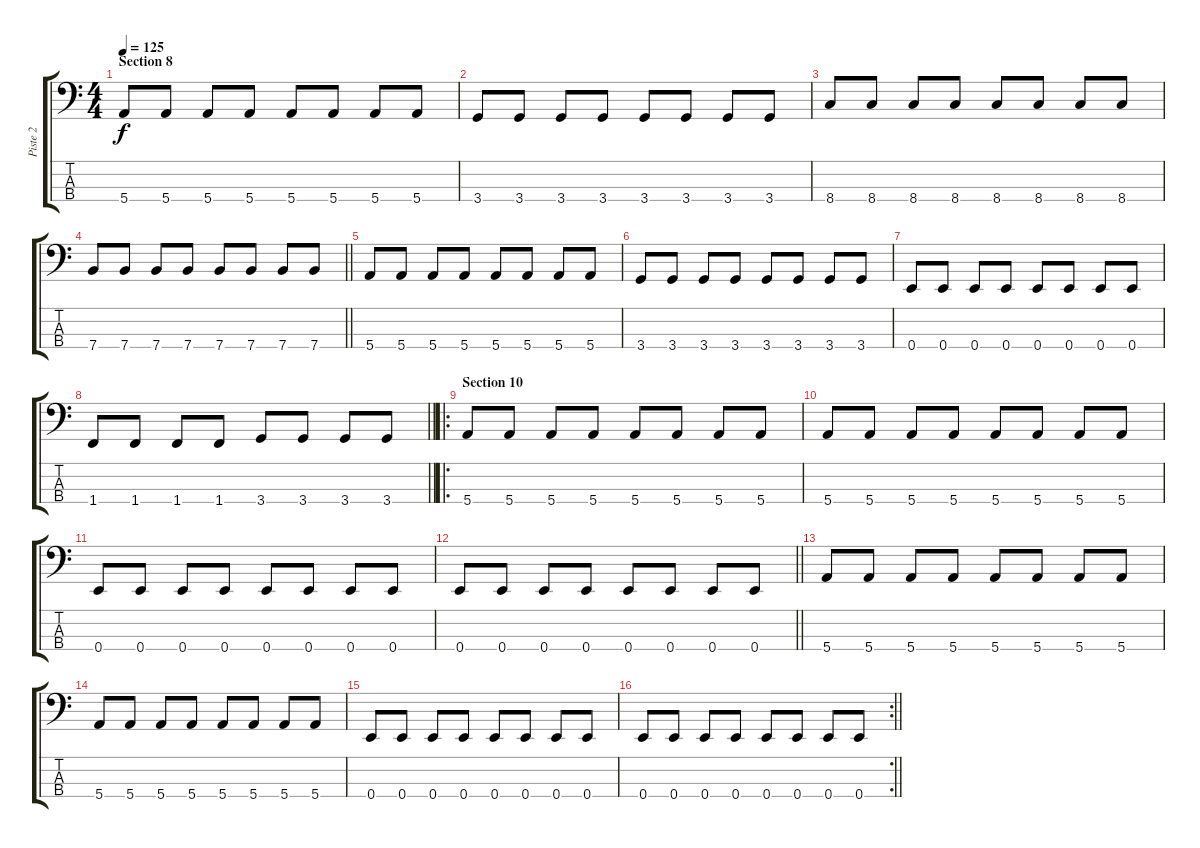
\track ("Piste 2" "Piste 2") {instrument electricbassfinger}
\staff {score tabs}
\tuning (G2 D2 A1 E1) {hide}
\ts (4 4)
\section ("" "Section 8")
\tempo 125
\clef f4
\ks c
5.4.8{dy f} 5.4.8 5.4.8 5.4.8 5.4.8 5.4.8 5.4.8 5.4.8 |
3.4.8 3.4.8 3.4.8 3.4.8 3.4.8 3.4.8 3.4.8 3.4.8 |
8.4.8 8.4.8 8.4.8 8.4.8 8.4.8 8.4.8 8.4.8 8.4.8 |
\barLineRight lightlight
7.4.8 7.4.8 7.4.8 7.4.8 7.4.8 7.4.8 7.4.8 7.4.8 |
5.4.8 5.4.8 5.4.8 5.4.8 5.4.8 5.4.8 5.4.8 5.4.8 |
3.4.8 3.4.8 3.4.8 3.4.8 3.4.8 3.4.8 3.4.8 3.4.8 |
0.4.8 0.4.8 0.4.8 0.4.8 0.4.8 0.4.8 0.4.8 0.4.8 |
\barLineRight lightlight
1.4.8 1.4.8 1.4.8 1.4.8 3.4.8 3.4.8 3.4.8 3.4.8 |
\ro
\section ("" "Section 10")
5.4.8 5.4.8 5.4.8 5.4.8 5.4.8 5.4.8 5.4.8 5.4.8 |
5.4.8 5.4.8 5.4.8 5.4.8 5.4.8 5.4.8 5.4.8 5.4.8 |
0.4.8 0.4.8 0.4.8 0.4.8 0.4.8 0.4.8 0.4.8 0.4.8 |
\barLineRight lightlight
0.4.8 0.4.8 0.4.8 0.4.8 0.4.8 0.4.8 0.4.8 0.4.8 |
5.4.8 5.4.8 5.4.8 5.4.8 5.4.8 5.4.8 5.4.8 5.4.8 |
5.4.8 5.4.8 5.4.8 5.4.8 5.4.8 5.4.8 5.4.8 5.4.8 |
0.4.8 0.4.8 0.4.8 0.4.8 0.4.8 0.4.8 0.4.8 0.4.8 |
\rc 2
\barLineRight lightlight
0.4.8 0.4.8 0.4.8 0.4.8 0.4.8 0.4.8 0.4.8 0.4.8
